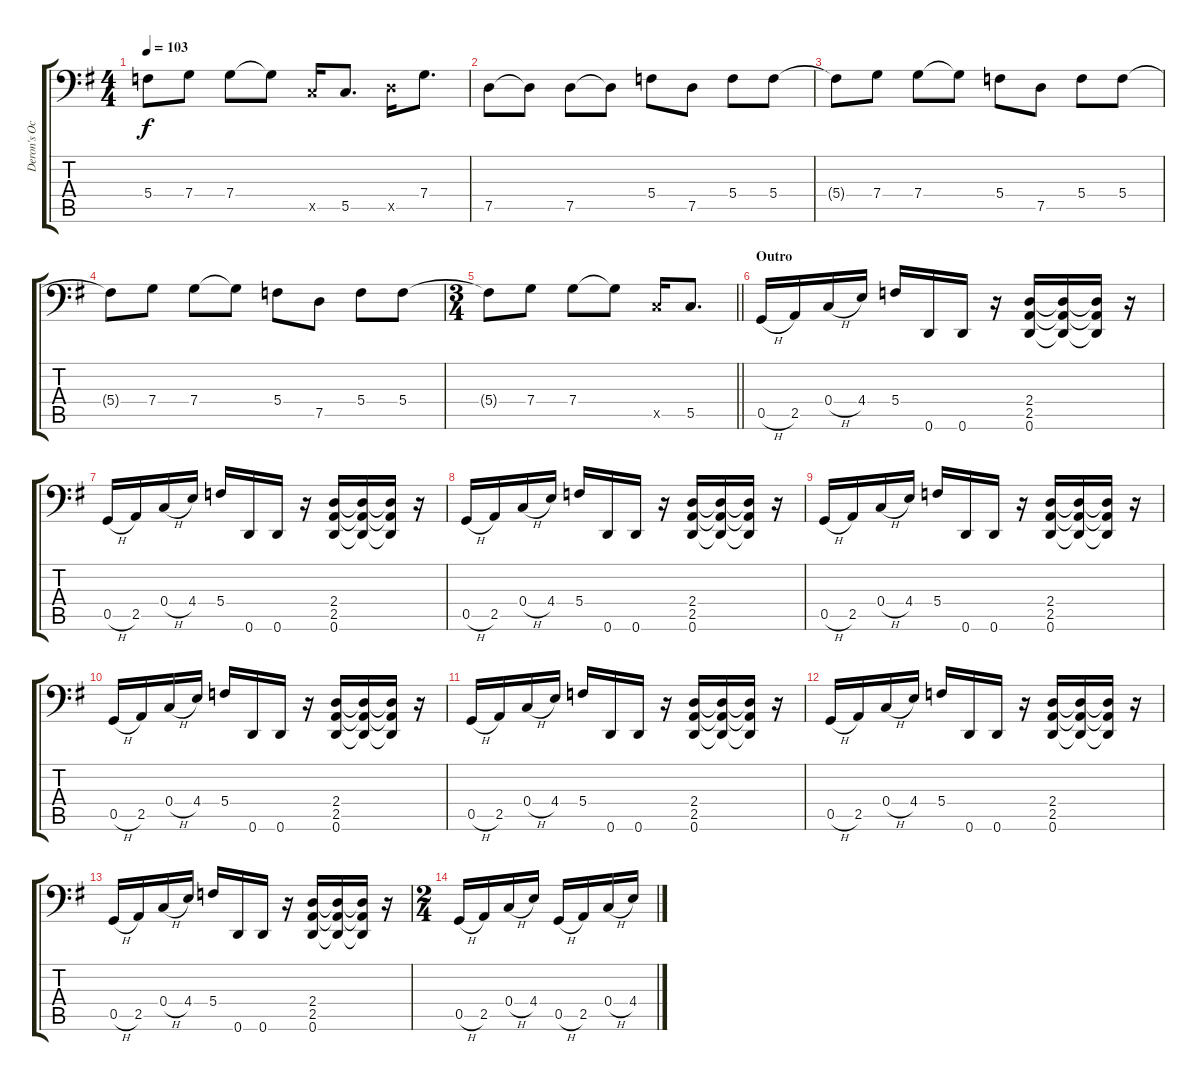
\track ("Deron's Octaver" "Deron's Oc") {instrument overdrivenguitar}
\staff {score tabs}
\tuning (D3 A2 F2 C2 G1 D1) {hide}
\ts (4 4)
\tempo 103
\clef f4
\ks g
5.4{t}.8{dy f} 7.4.8 7.4.8 7.4{t}.8 5.5{x}.16 5.5.8{d} 7.5{x}.16 7.4.8{d} |
7.5.8 7.5{t}.8 7.5.8 7.5{t}.8 5.4.8 7.5.8 5.4.8 5.4.8 |
5.4{t}.8 7.4.8 7.4.8 7.4{t}.8 5.4.8 7.5.8 5.4.8 5.4.8 |
5.4{t}.8 7.4.8 7.4.8 7.4{t}.8 5.4.8 7.5.8 5.4.8 5.4.8 |
\ts (3 4)
\barLineRight lightlight
5.4{t}.8 7.4.8 7.4.8 7.4{t}.8 5.5{x}.16 5.5.8{d} |
\section ("" "Outro")
0.5{h}.16 2.5.16 0.4{h}.16 4.4.16 5.4.16 0.6.16 0.6.16 r.16 (2.4 2.5 0.6).16 (2.4{t} 2.5{t} 0.6{t}).16 (2.4{t} 2.5{t} 0.6{t}).16 r.16 |
0.5{h}.16 2.5.16 0.4{h}.16 4.4.16 5.4.16 0.6.16 0.6.16 r.16 (2.4 2.5 0.6).16 (2.4{t} 2.5{t} 0.6{t}).16 (2.4{t} 2.5{t} 0.6{t}).16 r.16 |
0.5{h}.16 2.5.16 0.4{h}.16 4.4.16 5.4.16 0.6.16 0.6.16 r.16 (2.4 2.5 0.6).16 (2.4{t} 2.5{t} 0.6{t}).16 (2.4{t} 2.5{t} 0.6{t}).16 r.16 |
0.5{h}.16 2.5.16 0.4{h}.16 4.4.16 5.4.16 0.6.16 0.6.16 r.16 (2.4 2.5 0.6).16 (2.4{t} 2.5{t} 0.6{t}).16 (2.4{t} 2.5{t} 0.6{t}).16 r.16 |
0.5{h}.16 2.5.16 0.4{h}.16 4.4.16 5.4.16 0.6.16 0.6.16 r.16 (2.4 2.5 0.6).16 (2.4{t} 2.5{t} 0.6{t}).16 (2.4{t} 2.5{t} 0.6{t}).16 r.16 |
0.5{h}.16 2.5.16 0.4{h}.16 4.4.16 5.4.16 0.6.16 0.6.16 r.16 (2.4 2.5 0.6).16 (2.4{t} 2.5{t} 0.6{t}).16 (2.4{t} 2.5{t} 0.6{t}).16 r.16 |
0.5{h}.16 2.5.16 0.4{h}.16 4.4.16 5.4.16 0.6.16 0.6.16 r.16 (2.4 2.5 0.6).16 (2.4{t} 2.5{t} 0.6{t}).16 (2.4{t} 2.5{t} 0.6{t}).16 r.16 |
0.5{h}.16 2.5.16 0.4{h}.16 4.4.16 5.4.16 0.6.16 0.6.16 r.16 (2.4 2.5 0.6).16 (2.4{t} 2.5{t} 0.6{t}).16 (2.4{t} 2.5{t} 0.6{t}).16 r.16 |
\ts (2 4)
0.5{h}.16 2.5.16 0.4{h}.16 4.4.16 0.5{h}.16 2.5.16 0.4{h}.16 4.4.16
